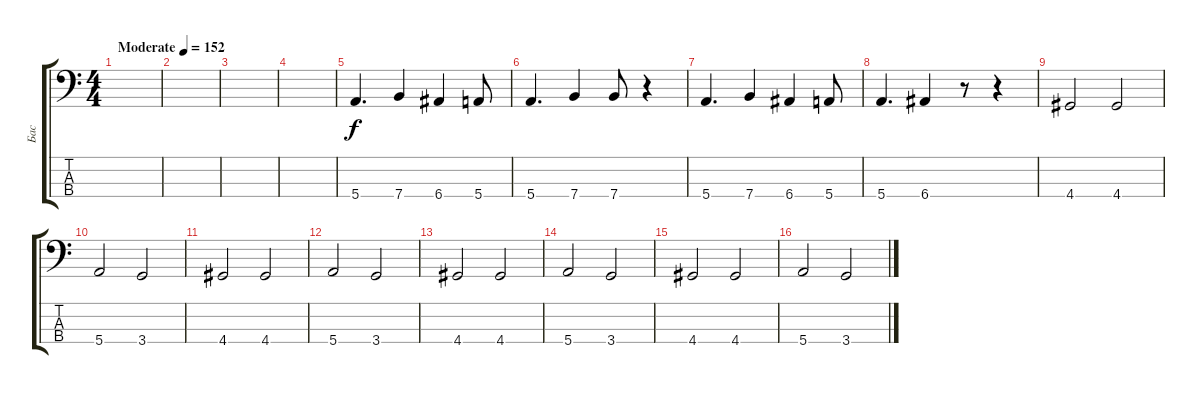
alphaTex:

\track ("Бас" "Бас") {instrument electricbassfinger}
\staff {score tabs}
\tuning (G2 D2 A1 E1) {hide}
\ts (4 4)
\tempo (152 "Moderate")
\clef f4
\ks c
|
|
|
|
5.4.4{d} 7.4.4 6.4.4 5.4.8 |
5.4.4{d} 7.4.4 7.4.8 r.4 |
5.4.4{d} 7.4.4 6.4.4 5.4.8 |
5.4.4{d} 6.4.4 r.8 r.4 |
4.4.2 4.4.2 |
5.4.2 3.4.2 |
4.4.2 4.4.2 |
5.4.2 3.4.2 |
4.4.2 4.4.2 |
5.4.2 3.4.2 |
4.4.2 4.4.2 |
5.4.2 3.4.2
